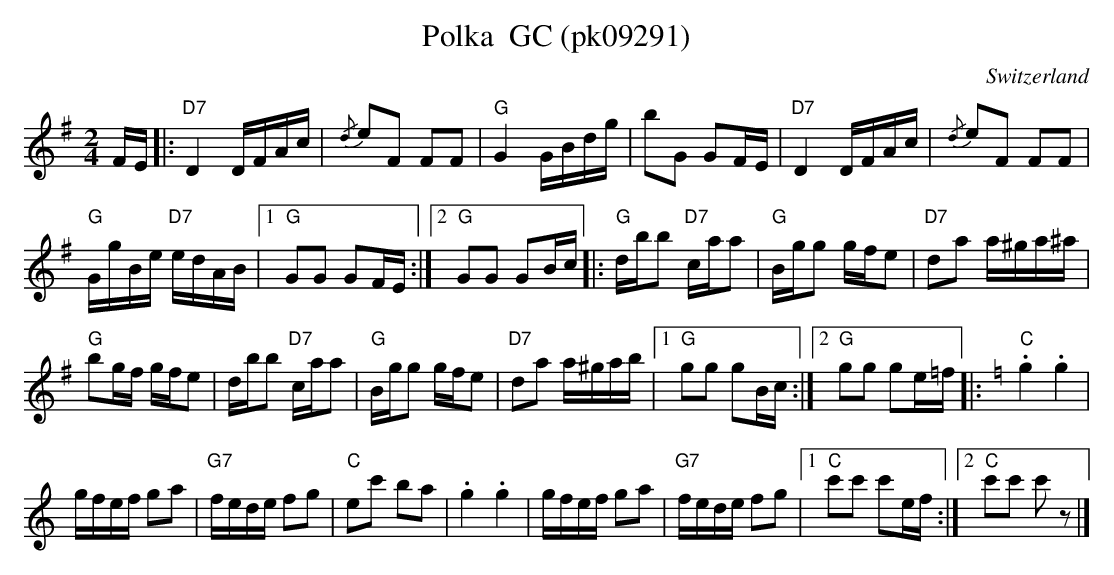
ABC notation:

X:1
T:Polka  GC (pk09291)
M:2/4
L:1/16
O:Switzerland
K:G major
FE |: "D7"D4 DFAc | {/d}e2F2 F2F2 | "G"G4 GBdg | b2G2 G2FE | "D7"D4 DFAc | {/d}e2F2 F2F2 |
"G"GgBe "D7"edAB |1 "G"G2G2 G2FE :|2 "G"G2G2 G2Bc |: "G"dbb2 "D7"caa2 | "G"Bgg2 gfe2 | "D7"d2a2 a^ga^a |
"G"b2gf gfe2 | dbb2 "D7"caa2 | "G"Bgg2 gfe2 | "D7"d2a2 a^gab |1 "G"g2g2 g2Bc :|2 "G"g2g2 g2e=f |: [K:C] "C".g4.g4 |
gfef g2a2 | "G7"fede f2g2 | "C"e2c'2 b2a2 | .g4.g4 | gfef g2a2 | "G7"fede f2g2 |1 "C"c'2c'2 c'2ef :|2 "C"c'2c'2 c'2z2 |]
